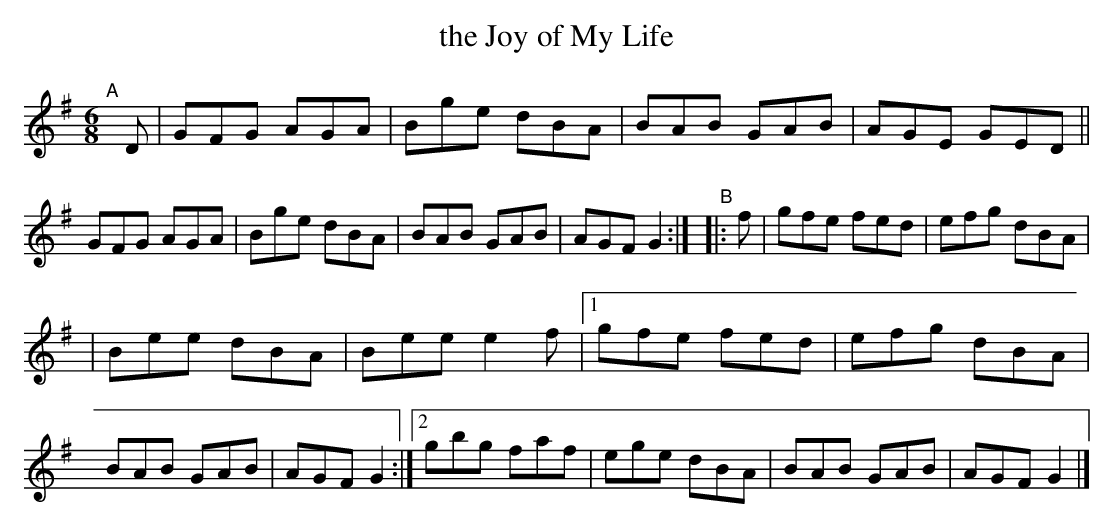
X:1
T: the Joy of My Life
M: 6/8
L: 1/8
K: G
"^A"[|] D \
|  GFG AGA | Bge dBA | BAB GAB | AGE GED \
|| GFG AGA | Bge dBA | BAB GAB | AGF G2 :|\
"^B"|: f \
|  gfe fed | efg dBA |
|  Bee dBA | Bee e2f |\
[1 gfe fed | efg dBA | BAB GAB | AGF G2 :|\
[2 gbg faf | ege dBA | BAB GAB | AGF G2 |]
